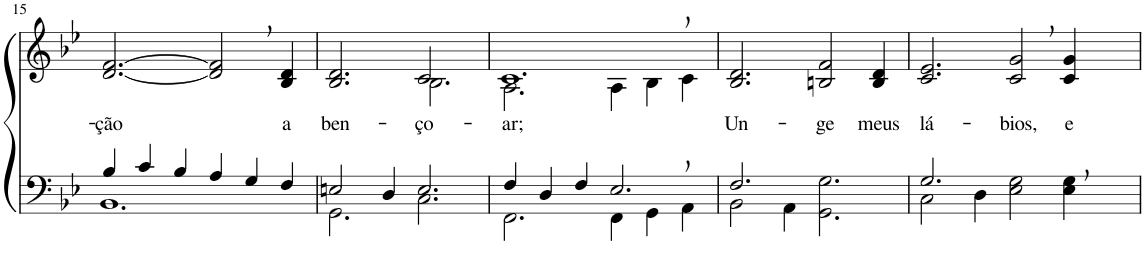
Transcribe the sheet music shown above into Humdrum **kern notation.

**kern	**kern	**text
*part2	*part1	*part1
*staff2	*staff1	*staff1
*I"Parte III e IV	*I"Parte I e II	*
!!LO:PB:g=z
*clefF4	*clefG2	*
*Trd-1c-2	*Trd-1c-2	*
*k[b-e-]	*k[b-e-]	*
*M6/4	*M6/4	*
=15	=15	=15
*^	*	*
!	!	!	!LO:LY:b
4B-/	1.BB-	[2.d/ [2.f/	-ção
4c/	.	.	.
4B-/	.	.	.
4A/	.	2d/], 2f/],	.
4G/	.	.	.
!	!	!	!LO:LY:b
4F/	.	4B-/ 4d/	a-
=16	=16	=16	=16
*	*	*^	*
!	!	!	!	!LO:LY:b
2En/	2.GG\	2.ryy	2.B-/ 2.d/	-ben-
4D/	.	.	.	.
!	!	!	!	!LO:LY:b
2.E/	2.C\	2c/	2.B-\	-ço-
.	.	4ryy	.	.
=17	=17	=17	=17	=17
!	!	!	!	!LO:LY:b
4F/	2.FF\	1.c,	2.A\	-ar;
4D/	.	.	.	.
4F/	.	.	.	.
2.E-,/	4FF\	.	4A\	.
.	4GG\	.	4B-\	.
.	4AA\	.	4c\	.
=18	=18	=18	=18	=18
!	!	!	!	!LO:LY:b
*	*	*v	*v	*
2.F/	2BB-\	2.B-/ 2.d/	Un-
.	4AA\	.	.
!	!	!	!LO:LY:b
2.ryy	2.GG\ 2.G\	2Bn/ 2f/	-ge
!	!	!	!LO:LY:b
.	.	4B/ 4d/	meus
=19	=19	=19	=19
!	!	!	!LO:LY:b
2.G/	2C\	2.c/ 2.e-/	lá-
.	4D\	.	.
!	!	!	!LO:LY:b
2.ryy	2E-\ 2G\	2c/, 2g/,	-bios,
!	!	!	!LO:LY:b
.	4E-\ 4G\	4c/ 4g/	e
*v	*v	*	*
=	=	=
*-	*-	*-
